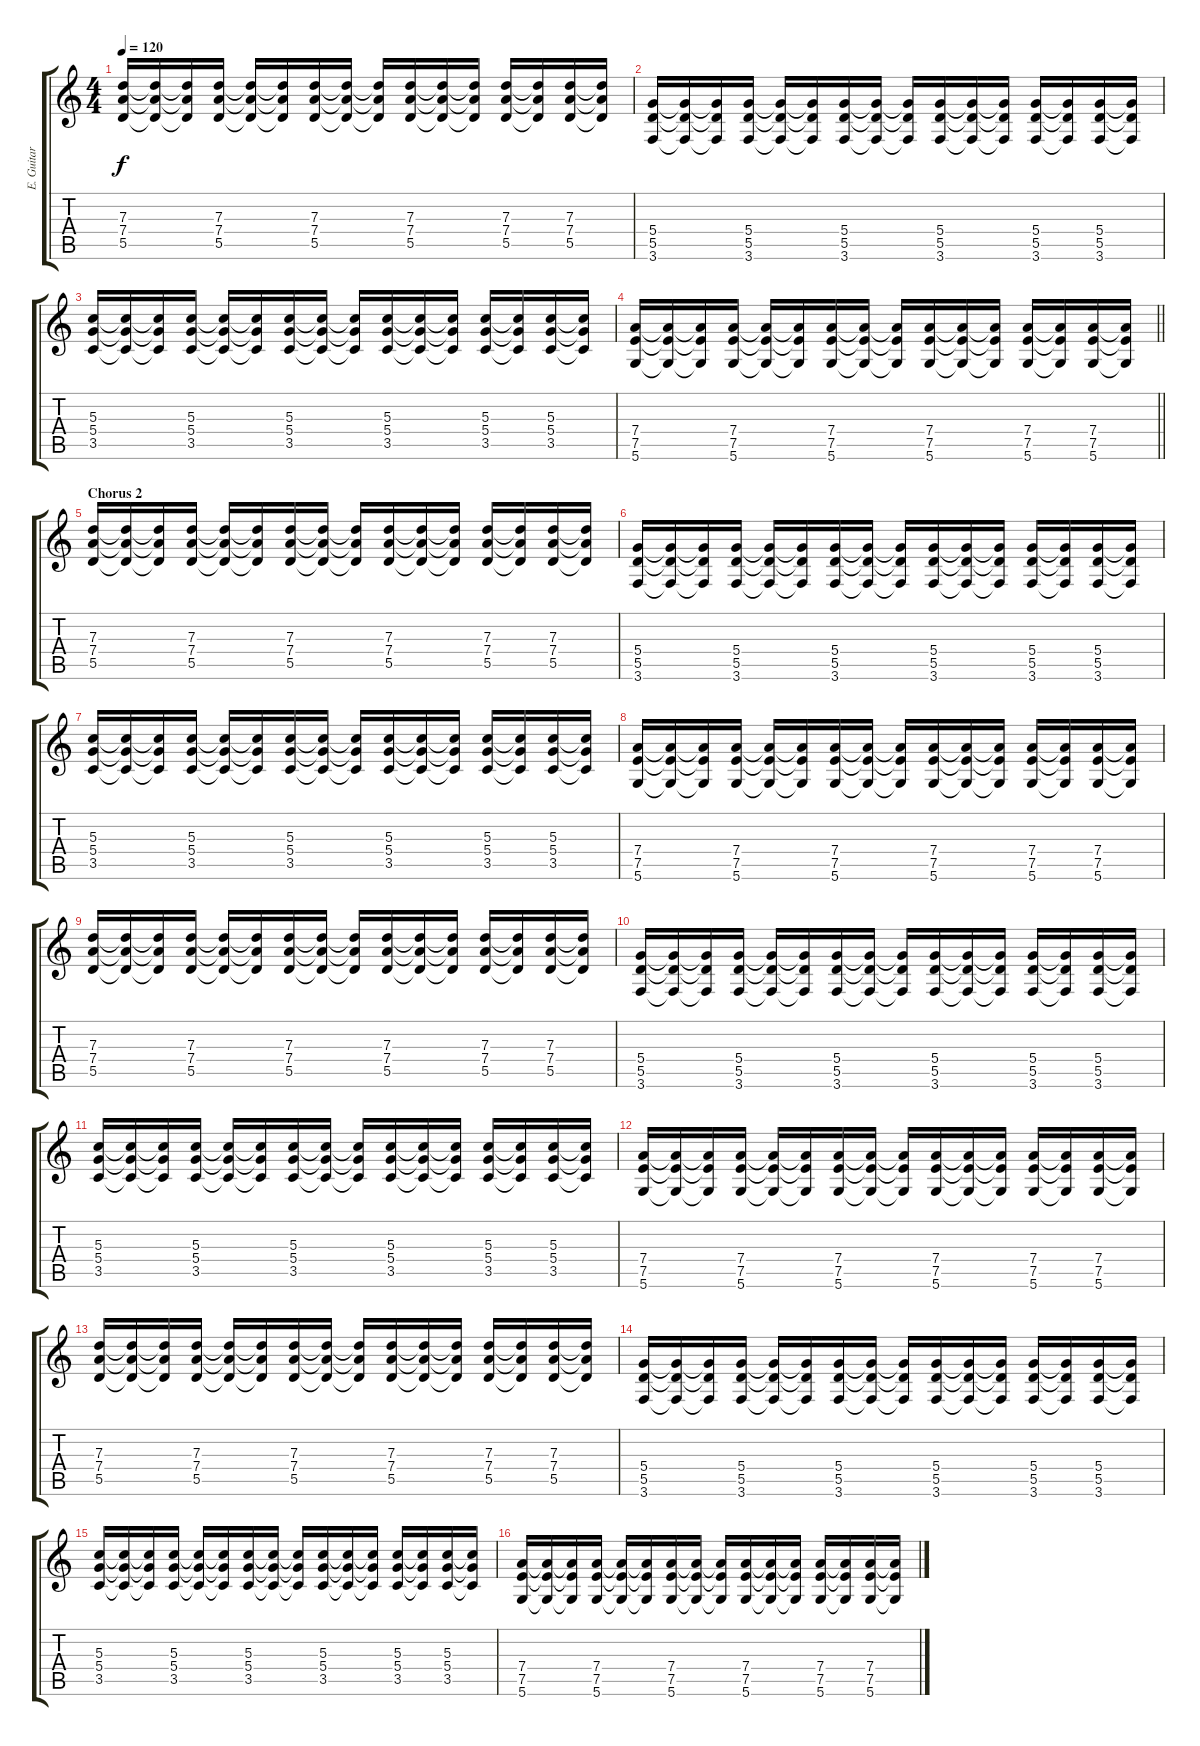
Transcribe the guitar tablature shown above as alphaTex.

\track ("E. Guitar II" "E. Guitar ") {instrument distortionguitar}
\staff {score tabs}
\tuning (E4 B3 G3 D3 A2 D2) {hide}
\ts (4 4)
\tempo 120
\clef g2
\ks c
(7.3 7.4 5.5).16{dy f} (7.3{t} 7.4{t} 5.5{t}).16 (7.3{t} 7.4{t} 5.5{t}).16 (7.3 7.4 5.5).16 (7.3{t} 7.4{t} 5.5{t}).16 (7.3{t} 7.4{t} 5.5{t}).16 (7.3 7.4 5.5).16 (7.3{t} 7.4{t} 5.5{t}).16 (7.3{t} 7.4{t} 5.5{t}).16 (7.3 7.4 5.5).16 (7.3{t} 7.4{t} 5.5{t}).16 (7.3{t} 7.4{t} 5.5{t}).16 (7.3 7.4 5.5).16 (7.3{t} 7.4{t} 5.5{t}).16 (7.3 7.4 5.5).16 (7.3{t} 7.4{t} 5.5{t}).16 |
(5.4 5.5 3.6).16 (5.4{t} 5.5{t} 3.6{t}).16 (5.4{t} 5.5{t} 3.6{t}).16 (5.4 5.5 3.6).16 (5.4{t} 5.5{t} 3.6{t}).16 (5.4{t} 5.5{t} 3.6{t}).16 (5.4 5.5 3.6).16 (5.4{t} 5.5{t} 3.6{t}).16 (5.4{t} 5.5{t} 3.6{t}).16 (5.4 5.5 3.6).16 (5.4{t} 5.5{t} 3.6{t}).16 (5.4{t} 5.5{t} 3.6{t}).16 (5.4 5.5 3.6).16 (5.4{t} 5.5{t} 3.6{t}).16 (5.4 5.5 3.6).16 (5.4{t} 5.5{t} 3.6{t}).16 |
(5.3 5.4 3.5).16 (5.3{t} 5.4{t} 3.5{t}).16 (5.3{t} 5.4{t} 3.5{t}).16 (5.3 5.4 3.5).16 (5.3{t} 5.4{t} 3.5{t}).16 (5.3{t} 5.4{t} 3.5{t}).16 (5.3 5.4 3.5).16 (5.3{t} 5.4{t} 3.5{t}).16 (5.3{t} 5.4{t} 3.5{t}).16 (5.3 5.4 3.5).16 (5.3{t} 5.4{t} 3.5{t}).16 (5.3{t} 5.4{t} 3.5{t}).16 (5.3 5.4 3.5).16 (5.3{t} 5.4{t} 3.5{t}).16 (5.3 5.4 3.5).16 (5.3{t} 5.4{t} 3.5{t}).16 |
\barLineRight lightlight
(7.4 7.5 5.6).16 (7.4{t} 7.5{t} 5.6{t}).16 (7.4{t} 7.5{t} 5.6{t}).16 (7.4 7.5 5.6).16 (7.4{t} 7.5{t} 5.6{t}).16 (7.4{t} 7.5{t} 5.6{t}).16 (7.4 7.5 5.6).16 (7.4{t} 7.5{t} 5.6{t}).16 (7.4{t} 7.5{t} 5.6{t}).16 (7.4 7.5 5.6).16 (7.4{t} 7.5{t} 5.6{t}).16 (7.4{t} 7.5{t} 5.6{t}).16 (7.4 7.5 5.6).16 (7.4{t} 7.5{t} 5.6{t}).16 (7.4 7.5 5.6).16 (7.4{t} 7.5{t} 5.6{t}).16 |
\section ("" "Chorus 2")
(7.3 7.4 5.5).16 (7.3{t} 7.4{t} 5.5{t}).16 (7.3{t} 7.4{t} 5.5{t}).16 (7.3 7.4 5.5).16 (7.3{t} 7.4{t} 5.5{t}).16 (7.3{t} 7.4{t} 5.5{t}).16 (7.3 7.4 5.5).16 (7.3{t} 7.4{t} 5.5{t}).16 (7.3{t} 7.4{t} 5.5{t}).16 (7.3 7.4 5.5).16 (7.3{t} 7.4{t} 5.5{t}).16 (7.3{t} 7.4{t} 5.5{t}).16 (7.3 7.4 5.5).16 (7.3{t} 7.4{t} 5.5{t}).16 (7.3 7.4 5.5).16 (7.3{t} 7.4{t} 5.5{t}).16 |
(5.4 5.5 3.6).16 (5.4{t} 5.5{t} 3.6{t}).16 (5.4{t} 5.5{t} 3.6{t}).16 (5.4 5.5 3.6).16 (5.4{t} 5.5{t} 3.6{t}).16 (5.4{t} 5.5{t} 3.6{t}).16 (5.4 5.5 3.6).16 (5.4{t} 5.5{t} 3.6{t}).16 (5.4{t} 5.5{t} 3.6{t}).16 (5.4 5.5 3.6).16 (5.4{t} 5.5{t} 3.6{t}).16 (5.4{t} 5.5{t} 3.6{t}).16 (5.4 5.5 3.6).16 (5.4{t} 5.5{t} 3.6{t}).16 (5.4 5.5 3.6).16 (5.4{t} 5.5{t} 3.6{t}).16 |
(5.3 5.4 3.5).16 (5.3{t} 5.4{t} 3.5{t}).16 (5.3{t} 5.4{t} 3.5{t}).16 (5.3 5.4 3.5).16 (5.3{t} 5.4{t} 3.5{t}).16 (5.3{t} 5.4{t} 3.5{t}).16 (5.3 5.4 3.5).16 (5.3{t} 5.4{t} 3.5{t}).16 (5.3{t} 5.4{t} 3.5{t}).16 (5.3 5.4 3.5).16 (5.3{t} 5.4{t} 3.5{t}).16 (5.3{t} 5.4{t} 3.5{t}).16 (5.3 5.4 3.5).16 (5.3{t} 5.4{t} 3.5{t}).16 (5.3 5.4 3.5).16 (5.3{t} 5.4{t} 3.5{t}).16 |
(7.4 7.5 5.6).16 (7.4{t} 7.5{t} 5.6{t}).16 (7.4{t} 7.5{t} 5.6{t}).16 (7.4 7.5 5.6).16 (7.4{t} 7.5{t} 5.6{t}).16 (7.4{t} 7.5{t} 5.6{t}).16 (7.4 7.5 5.6).16 (7.4{t} 7.5{t} 5.6{t}).16 (7.4{t} 7.5{t} 5.6{t}).16 (7.4 7.5 5.6).16 (7.4{t} 7.5{t} 5.6{t}).16 (7.4{t} 7.5{t} 5.6{t}).16 (7.4 7.5 5.6).16 (7.4{t} 7.5{t} 5.6{t}).16 (7.4 7.5 5.6).16 (7.4{t} 7.5{t} 5.6{t}).16 |
(7.3 7.4 5.5).16 (7.3{t} 7.4{t} 5.5{t}).16 (7.3{t} 7.4{t} 5.5{t}).16 (7.3 7.4 5.5).16 (7.3{t} 7.4{t} 5.5{t}).16 (7.3{t} 7.4{t} 5.5{t}).16 (7.3 7.4 5.5).16 (7.3{t} 7.4{t} 5.5{t}).16 (7.3{t} 7.4{t} 5.5{t}).16 (7.3 7.4 5.5).16 (7.3{t} 7.4{t} 5.5{t}).16 (7.3{t} 7.4{t} 5.5{t}).16 (7.3 7.4 5.5).16 (7.3{t} 7.4{t} 5.5{t}).16 (7.3 7.4 5.5).16 (7.3{t} 7.4{t} 5.5{t}).16 |
(5.4 5.5 3.6).16 (5.4{t} 5.5{t} 3.6{t}).16 (5.4{t} 5.5{t} 3.6{t}).16 (5.4 5.5 3.6).16 (5.4{t} 5.5{t} 3.6{t}).16 (5.4{t} 5.5{t} 3.6{t}).16 (5.4 5.5 3.6).16 (5.4{t} 5.5{t} 3.6{t}).16 (5.4{t} 5.5{t} 3.6{t}).16 (5.4 5.5 3.6).16 (5.4{t} 5.5{t} 3.6{t}).16 (5.4{t} 5.5{t} 3.6{t}).16 (5.4 5.5 3.6).16 (5.4{t} 5.5{t} 3.6{t}).16 (5.4 5.5 3.6).16 (5.4{t} 5.5{t} 3.6{t}).16 |
(5.3 5.4 3.5).16 (5.3{t} 5.4{t} 3.5{t}).16 (5.3{t} 5.4{t} 3.5{t}).16 (5.3 5.4 3.5).16 (5.3{t} 5.4{t} 3.5{t}).16 (5.3{t} 5.4{t} 3.5{t}).16 (5.3 5.4 3.5).16 (5.3{t} 5.4{t} 3.5{t}).16 (5.3{t} 5.4{t} 3.5{t}).16 (5.3 5.4 3.5).16 (5.3{t} 5.4{t} 3.5{t}).16 (5.3{t} 5.4{t} 3.5{t}).16 (5.3 5.4 3.5).16 (5.3{t} 5.4{t} 3.5{t}).16 (5.3 5.4 3.5).16 (5.3{t} 5.4{t} 3.5{t}).16 |
(7.4 7.5 5.6).16 (7.4{t} 7.5{t} 5.6{t}).16 (7.4{t} 7.5{t} 5.6{t}).16 (7.4 7.5 5.6).16 (7.4{t} 7.5{t} 5.6{t}).16 (7.4{t} 7.5{t} 5.6{t}).16 (7.4 7.5 5.6).16 (7.4{t} 7.5{t} 5.6{t}).16 (7.4{t} 7.5{t} 5.6{t}).16 (7.4 7.5 5.6).16 (7.4{t} 7.5{t} 5.6{t}).16 (7.4{t} 7.5{t} 5.6{t}).16 (7.4 7.5 5.6).16 (7.4{t} 7.5{t} 5.6{t}).16 (7.4 7.5 5.6).16 (7.4{t} 7.5{t} 5.6{t}).16 |
(7.3 7.4 5.5).16 (7.3{t} 7.4{t} 5.5{t}).16 (7.3{t} 7.4{t} 5.5{t}).16 (7.3 7.4 5.5).16 (7.3{t} 7.4{t} 5.5{t}).16 (7.3{t} 7.4{t} 5.5{t}).16 (7.3 7.4 5.5).16 (7.3{t} 7.4{t} 5.5{t}).16 (7.3{t} 7.4{t} 5.5{t}).16 (7.3 7.4 5.5).16 (7.3{t} 7.4{t} 5.5{t}).16 (7.3{t} 7.4{t} 5.5{t}).16 (7.3 7.4 5.5).16 (7.3{t} 7.4{t} 5.5{t}).16 (7.3 7.4 5.5).16 (7.3{t} 7.4{t} 5.5{t}).16 |
(5.4 5.5 3.6).16 (5.4{t} 5.5{t} 3.6{t}).16 (5.4{t} 5.5{t} 3.6{t}).16 (5.4 5.5 3.6).16 (5.4{t} 5.5{t} 3.6{t}).16 (5.4{t} 5.5{t} 3.6{t}).16 (5.4 5.5 3.6).16 (5.4{t} 5.5{t} 3.6{t}).16 (5.4{t} 5.5{t} 3.6{t}).16 (5.4 5.5 3.6).16 (5.4{t} 5.5{t} 3.6{t}).16 (5.4{t} 5.5{t} 3.6{t}).16 (5.4 5.5 3.6).16 (5.4{t} 5.5{t} 3.6{t}).16 (5.4 5.5 3.6).16 (5.4{t} 5.5{t} 3.6{t}).16 |
(5.3 5.4 3.5).16 (5.3{t} 5.4{t} 3.5{t}).16 (5.3{t} 5.4{t} 3.5{t}).16 (5.3 5.4 3.5).16 (5.3{t} 5.4{t} 3.5{t}).16 (5.3{t} 5.4{t} 3.5{t}).16 (5.3 5.4 3.5).16 (5.3{t} 5.4{t} 3.5{t}).16 (5.3{t} 5.4{t} 3.5{t}).16 (5.3 5.4 3.5).16 (5.3{t} 5.4{t} 3.5{t}).16 (5.3{t} 5.4{t} 3.5{t}).16 (5.3 5.4 3.5).16 (5.3{t} 5.4{t} 3.5{t}).16 (5.3 5.4 3.5).16 (5.3{t} 5.4{t} 3.5{t}).16 |
(7.4 7.5 5.6).16 (7.4{t} 7.5{t} 5.6{t}).16 (7.4{t} 7.5{t} 5.6{t}).16 (7.4 7.5 5.6).16 (7.4{t} 7.5{t} 5.6{t}).16 (7.4{t} 7.5{t} 5.6{t}).16 (7.4 7.5 5.6).16 (7.4{t} 7.5{t} 5.6{t}).16 (7.4{t} 7.5{t} 5.6{t}).16 (7.4 7.5 5.6).16 (7.4{t} 7.5{t} 5.6{t}).16 (7.4{t} 7.5{t} 5.6{t}).16 (7.4 7.5 5.6).16 (7.4{t} 7.5{t} 5.6{t}).16 (7.4 7.5 5.6).16 (7.4{t} 7.5{t} 5.6{t}).16
